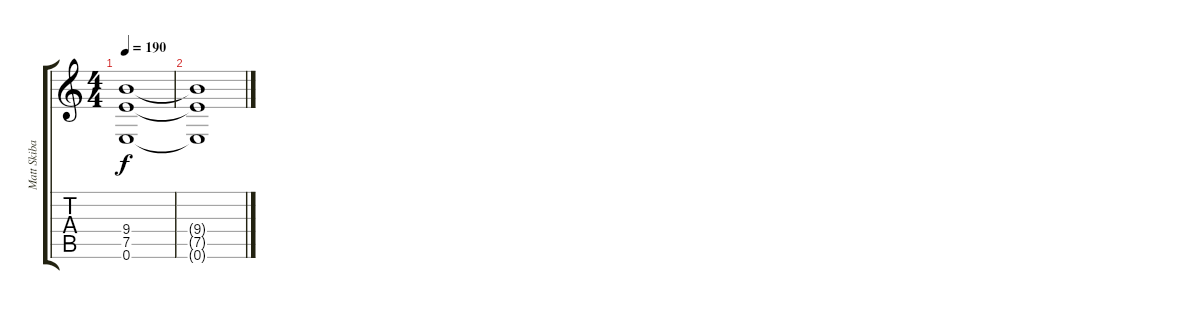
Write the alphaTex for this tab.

\track ("Matt Skiba" "Matt Skiba") {instrument overdrivenguitar}
\staff {score tabs}
\tuning (E4 B3 G3 D3 A2 E2) {hide}
\ts (4 4)
\tempo 190
\clef g2
\ks c
(9.4 7.5 0.6).1{dy f} |
(9.4{t} 7.5{t} 0.6{t}).1
